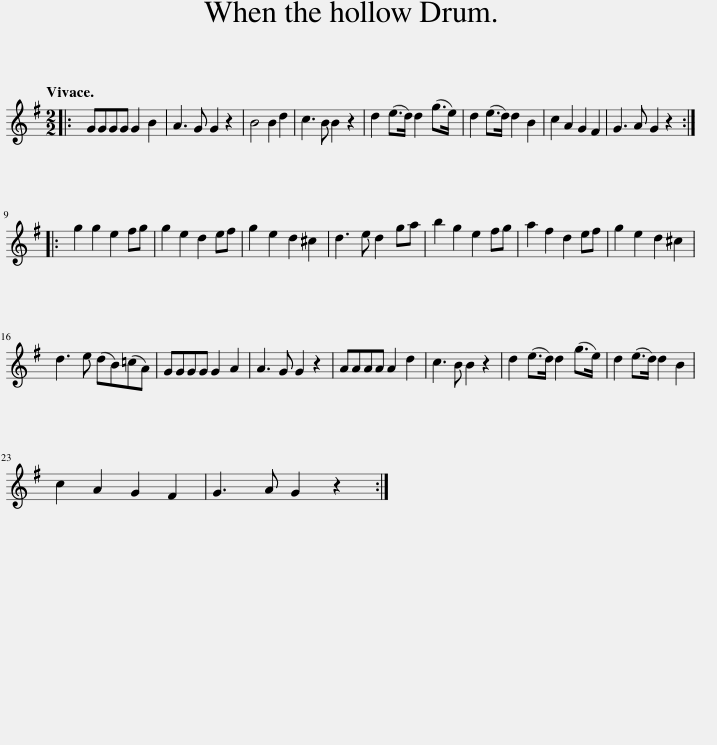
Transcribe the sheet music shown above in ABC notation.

X:1
L:1/8
Q:1/4=120
M:2/2
I:linebreak $
K:G
V:1 treble
V:1
|: GGGG G2 B2 | A3 G G2 z2 | B4 B2 d2 | c3 B B2 z2 | d2 (e>d) d2 (g>e) | %5
 d2 (e>d) d2 B2 | c2 A2 G2 F2 | G3 A G2 z2 ::$ g2 g2 e2 fg | g2 e2 d2 ef | %10
 g2 e2 d2 ^c2 | d3 e d2 ga | b2 g2 e2 fg | a2 f2 d2 ef | g2 e2 d2 ^c2 |$ %15
 d3 e (dB)(=cA) | GGGG G2 A2 | A3 G G2 z2 | AAAA A2 d2 | c3 B B2 z2 | %20
 d2 (e>d) d2 (g>e) | d2 (e>d) d2 B2 |$ c2 A2 G2 F2 | G3 A G2 z2 :| %24
